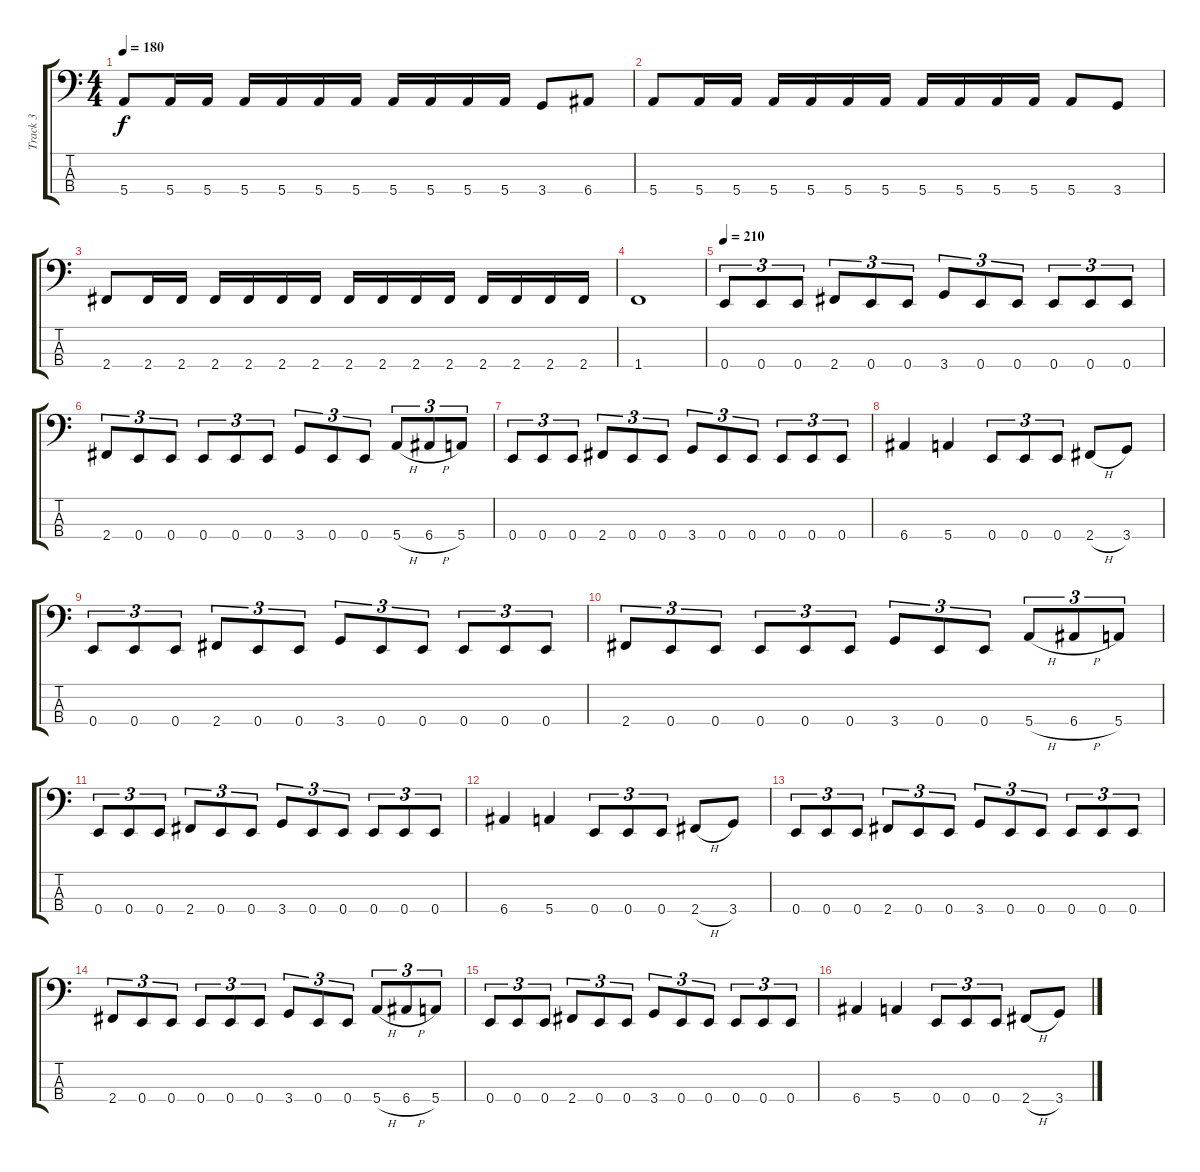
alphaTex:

\track ("Track 3" "Track 3") {instrument electricbasspick}
\staff {score tabs}
\tuning (G2 D2 A1 E1) {hide}
\ts (4 4)
\tempo 180
\clef f4
\ks c
5.4.8{dy f} 5.4.16 5.4.16 5.4.16 5.4.16 5.4.16 5.4.16 5.4.16 5.4.16 5.4.16 5.4.16 3.4.8 6.4.8 |
5.4.8 5.4.16 5.4.16 5.4.16 5.4.16 5.4.16 5.4.16 5.4.16 5.4.16 5.4.16 5.4.16 5.4.8 3.4.8 |
2.4.8 2.4.16 2.4.16 2.4.16 2.4.16 2.4.16 2.4.16 2.4.16 2.4.16 2.4.16 2.4.16 2.4.16 2.4.16 2.4.16 2.4.16 |
1.4.1 |
\tempo 210
0.4.8{tu (3 2)} 0.4.8{tu (3 2)} 0.4.8{tu (3 2)} 2.4.8{tu (3 2)} 0.4.8{tu (3 2)} 0.4.8{tu (3 2)} 3.4.8{tu (3 2)} 0.4.8{tu (3 2)} 0.4.8{tu (3 2)} 0.4.8{tu (3 2)} 0.4.8{tu (3 2)} 0.4.8{tu (3 2)} |
2.4.8{tu (3 2)} 0.4.8{tu (3 2)} 0.4.8{tu (3 2)} 0.4.8{tu (3 2)} 0.4.8{tu (3 2)} 0.4.8{tu (3 2)} 3.4.8{tu (3 2)} 0.4.8{tu (3 2)} 0.4.8{tu (3 2)} 5.4{h}.8{tu (3 2)} 6.4{h}.8{tu (3 2)} 5.4.8{tu (3 2)} |
0.4.8{tu (3 2)} 0.4.8{tu (3 2)} 0.4.8{tu (3 2)} 2.4.8{tu (3 2)} 0.4.8{tu (3 2)} 0.4.8{tu (3 2)} 3.4.8{tu (3 2)} 0.4.8{tu (3 2)} 0.4.8{tu (3 2)} 0.4.8{tu (3 2)} 0.4.8{tu (3 2)} 0.4.8{tu (3 2)} |
6.4.4 5.4.4 0.4.8{tu (3 2)} 0.4.8{tu (3 2)} 0.4.8{tu (3 2)} 2.4{h}.8 3.4.8 |
0.4.8{tu (3 2)} 0.4.8{tu (3 2)} 0.4.8{tu (3 2)} 2.4.8{tu (3 2)} 0.4.8{tu (3 2)} 0.4.8{tu (3 2)} 3.4.8{tu (3 2)} 0.4.8{tu (3 2)} 0.4.8{tu (3 2)} 0.4.8{tu (3 2)} 0.4.8{tu (3 2)} 0.4.8{tu (3 2)} |
2.4.8{tu (3 2)} 0.4.8{tu (3 2)} 0.4.8{tu (3 2)} 0.4.8{tu (3 2)} 0.4.8{tu (3 2)} 0.4.8{tu (3 2)} 3.4.8{tu (3 2)} 0.4.8{tu (3 2)} 0.4.8{tu (3 2)} 5.4{h}.8{tu (3 2)} 6.4{h}.8{tu (3 2)} 5.4.8{tu (3 2)} |
0.4.8{tu (3 2)} 0.4.8{tu (3 2)} 0.4.8{tu (3 2)} 2.4.8{tu (3 2)} 0.4.8{tu (3 2)} 0.4.8{tu (3 2)} 3.4.8{tu (3 2)} 0.4.8{tu (3 2)} 0.4.8{tu (3 2)} 0.4.8{tu (3 2)} 0.4.8{tu (3 2)} 0.4.8{tu (3 2)} |
6.4.4 5.4.4 0.4.8{tu (3 2)} 0.4.8{tu (3 2)} 0.4.8{tu (3 2)} 2.4{h}.8 3.4.8 |
0.4.8{tu (3 2)} 0.4.8{tu (3 2)} 0.4.8{tu (3 2)} 2.4.8{tu (3 2)} 0.4.8{tu (3 2)} 0.4.8{tu (3 2)} 3.4.8{tu (3 2)} 0.4.8{tu (3 2)} 0.4.8{tu (3 2)} 0.4.8{tu (3 2)} 0.4.8{tu (3 2)} 0.4.8{tu (3 2)} |
2.4.8{tu (3 2)} 0.4.8{tu (3 2)} 0.4.8{tu (3 2)} 0.4.8{tu (3 2)} 0.4.8{tu (3 2)} 0.4.8{tu (3 2)} 3.4.8{tu (3 2)} 0.4.8{tu (3 2)} 0.4.8{tu (3 2)} 5.4{h}.8{tu (3 2)} 6.4{h}.8{tu (3 2)} 5.4.8{tu (3 2)} |
0.4.8{tu (3 2)} 0.4.8{tu (3 2)} 0.4.8{tu (3 2)} 2.4.8{tu (3 2)} 0.4.8{tu (3 2)} 0.4.8{tu (3 2)} 3.4.8{tu (3 2)} 0.4.8{tu (3 2)} 0.4.8{tu (3 2)} 0.4.8{tu (3 2)} 0.4.8{tu (3 2)} 0.4.8{tu (3 2)} |
6.4.4 5.4.4 0.4.8{tu (3 2)} 0.4.8{tu (3 2)} 0.4.8{tu (3 2)} 2.4{h}.8 3.4.8
